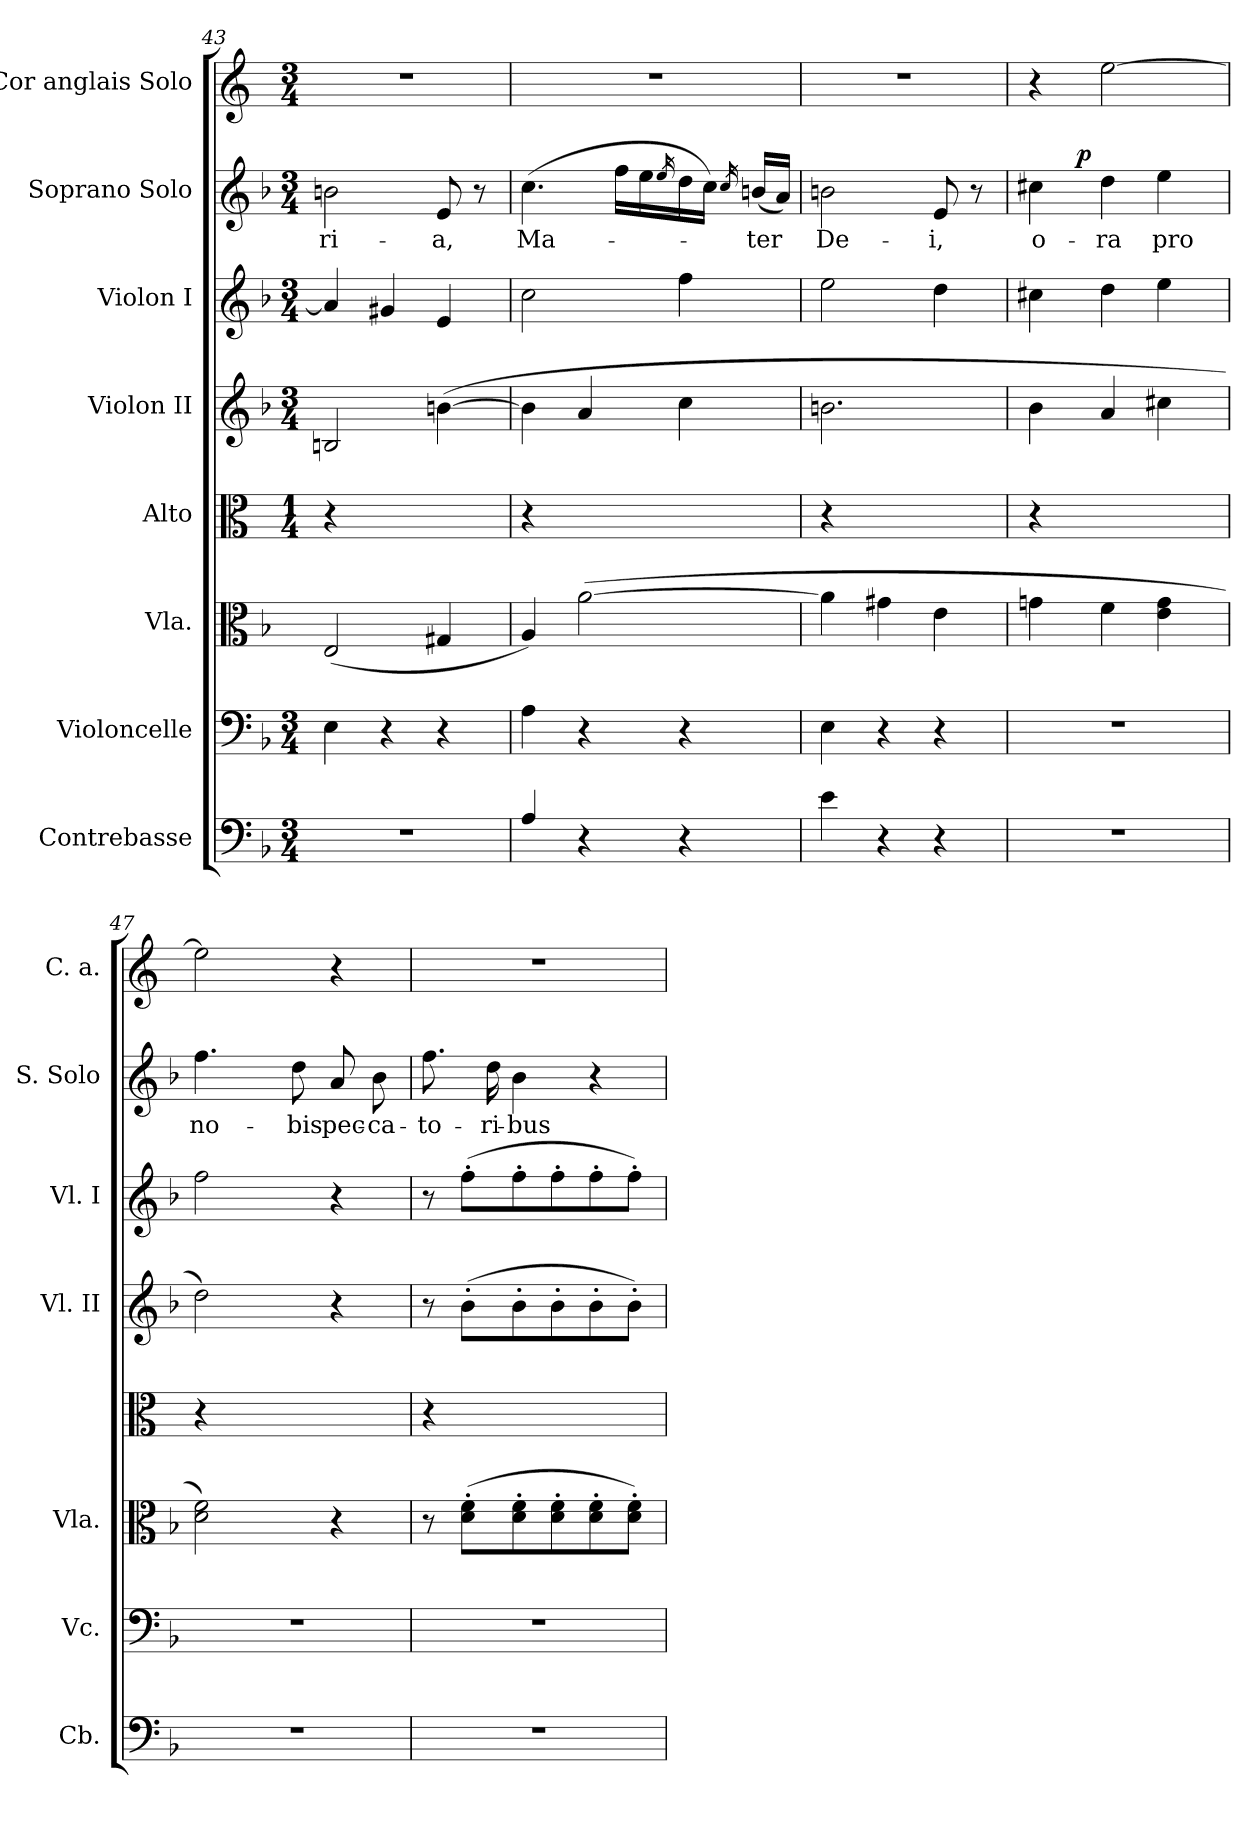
**kern	**kern	**kern	**kern	**kern	**kern	**kern	**text	**dynam	**kern
*part8	*part7	*part6	*part5	*part4	*part3	*part2	*part2	*part2	*part1
*staff8	*staff7	*staff6	*staff5	*staff4	*staff3	*staff2	*staff2	*staff2	*staff1
*I"Contrebasse	*I"Violoncelle	*I"Vla.	*I"Alto	*I"Violon II	*I"Violon I	*I"Soprano Solo	*	*	*I"Cor anglais Solo
*I'Cb.	*I'Vc.	*I'Vla.	*	*I'Vl. II	*I'Vl. I	*I'S. Solo	*	*	*I'C. a.
*clefF4	*clefF4	*clefC3	*clefC3	*clefG2	*clefG2	*clefG2	*	*	*clefG2
*ITrd7c12	*	*	*ITrd-3c-5	*	*	*	*	*	*ITrd-3c-5
*k[b-]	*k[b-]	*k[b-]	*k[b-]	*k[b-]	*k[b-]	*k[b-]	*	*	*k[b-]
*F:	*F:	*F:	*F:	*F:	*F:	*F:	*	*	*F:
*M3/4	*M3/4	*	*M1/4	*M3/4	*M3/4	*M3/4	*	*	*M3/4
=43	=43	=43	=43	=43	=43	=43	=43	=43	=43
!LO:N:vis=1	!	!	!	!	!	!	!LO:LY:b	!	!LO:N:vis=1
2.r	4E\	(<2E/	4r	2Bn/	4a/]	2bn\	-ri-	.	2.r
.	4r	.	2ryy	.	4g#X/	.	.	.	.
!	!	!	!	!	!	!	!LO:LY:b	!	!
.	4r	4G#X/	.	(>[>4bn\	4e/	8e/	-a,	.	.
.	.	.	.	.	.	8r	.	.	.
=44	=44	=44	=44	=44	=44	=44	=44	=44	=44
!	!	!	!	!	!	!	!LO:LY:b	!	!LO:N:vis=1
4AA/	4A\	4A/)	4r	4b\]	2cc\	(>4.cc\	Ma-	.	2.r
4r	4r	(>[>2a\	2ryy	4a/	.	.	.	.	.
.	.	.	.	.	.	16ff\LL	.	.	.
.	.	.	.	.	.	16ee\	.	.	.
.	.	.	.	.	.	16qee/	.	.	.
4r	4r	.	.	4cc\	4ff\	16dd\	.	.	.
.	.	.	.	.	.	16cc\JJ)	.	.	.
.	.	.	.	.	.	16qcc/	.	.	.
!	!	!	!	!	!	!	!LO:LY:b	!	!
.	.	.	.	.	.	(<16bn/LL	-ter	.	.
.	.	.	.	.	.	16a/JJ)	.	.	.
=45	=45	=45	=45	=45	=45	=45	=45	=45	=45
!	!	!	!	!	!	!	!LO:LY:b	!	!LO:N:vis=1
4E\	4E\	4a\]	4r	2.bn\	2ee\	2bn\	De-	.	2.r
4r	4r	4g#X\	2ryy	.	.	.	.	.	.
!	!	!	!	!	!	!	!LO:LY:b	!	!
4r	4r	4e\	.	.	4dd\	8e/	-i,	.	.
.	.	.	.	.	.	8r	.	.	.
=46	=46	=46	=46	=46	=46	=46	=46	=46	=46
!LO:N:vis=1	!LO:N:vis=1	!	!	!	!	!	!LO:LY:b	!	!
*	*	*	*	*	*	*^	*	*	*
2.r	2.r	4gn\	4r	4b-\	4cc#X\	4cc#X\	8.ryy	o-	.	4r
!	!	!	!	!	!	!	!	!	!LO:DY:a	!
.	.	.	.	.	.	.	2ryy	.	p	.
!	!	!	!	!	!	!	!	!LO:LY:b	!	!
.	.	4f\	2ryy	4a/	4dd\	4dd\	.	-ra	.	[>2aa\
!	!	!	!	!	!	!	!	!LO:LY:b	!	!
.	.	4e\ 4g\	.	4cc#X\	4ee\	4ee\	.	pro	.	.
.	.	.	.	.	.	.	16ryy	.	.	.
=47	=47	=47	=47	=47	=47	=47	=47	=47	=47	=47
!LO:N:vis=1	!LO:N:vis=1	!	!	!	!	!	!	!LO:LY:b	!	!
*	*	*	*	*	*	*v	*v	*	*	*
2.r	2.r	2d\ 2f\)	4r	2dd\)	2ff\	4.ff\	no-	.	2aa\]
.	.	.	2ryy	.	.	.	.	.	.
!	!	!	!	!	!	!	!LO:LY:b	!	!
.	.	.	.	.	.	8dd\	-bis	.	.
!	!	!	!	!	!	!	!LO:LY:b	!	!
.	.	4r	.	4r	4r	8a/	pec-	.	4r
!	!	!	!	!	!	!	!LO:LY:b	!	!
.	.	.	.	.	.	8b-\	-ca-	.	.
!!LO:LB:g=z
=48	=48	=48	=48	=48	=48	=48	=48	=48	=48
!LO:N:vis=1	!LO:N:vis=1	!	!	!	!	!	!LO:LY:b	!	!LO:N:vis=1
2.r	2.r	8r	4r	8r	8r	8.ff\	-to-	.	2.r
.	.	(>8d\'> 8f\'>L	.	(>8b-'>\L	(>8ff'>\L	.	.	.	.
!	!	!	!	!	!	!	!LO:LY:b	!	!
.	.	.	.	.	.	16dd\	-ri-	.	.
!	!	!	!	!	!	!	!LO:LY:b	!	!
.	.	8d\'> 8f\'>	2ryy	8b-'>\	8ff'>\	4b-\	-bus	.	.
.	.	8d\'> 8f\'>	.	8b-'>\	8ff'>\	.	.	.	.
.	.	8d\'> 8f\'>	.	8b-'>\	8ff'>\	4r	.	.	.
.	.	8d\'> 8f\'>J)	.	8b-'>\J)	8ff'>\J)	.	.	.	.
=	=	=	=	=	=	=	=	=	=
*-	*-	*-	*-	*-	*-	*-	*-	*-	*-
